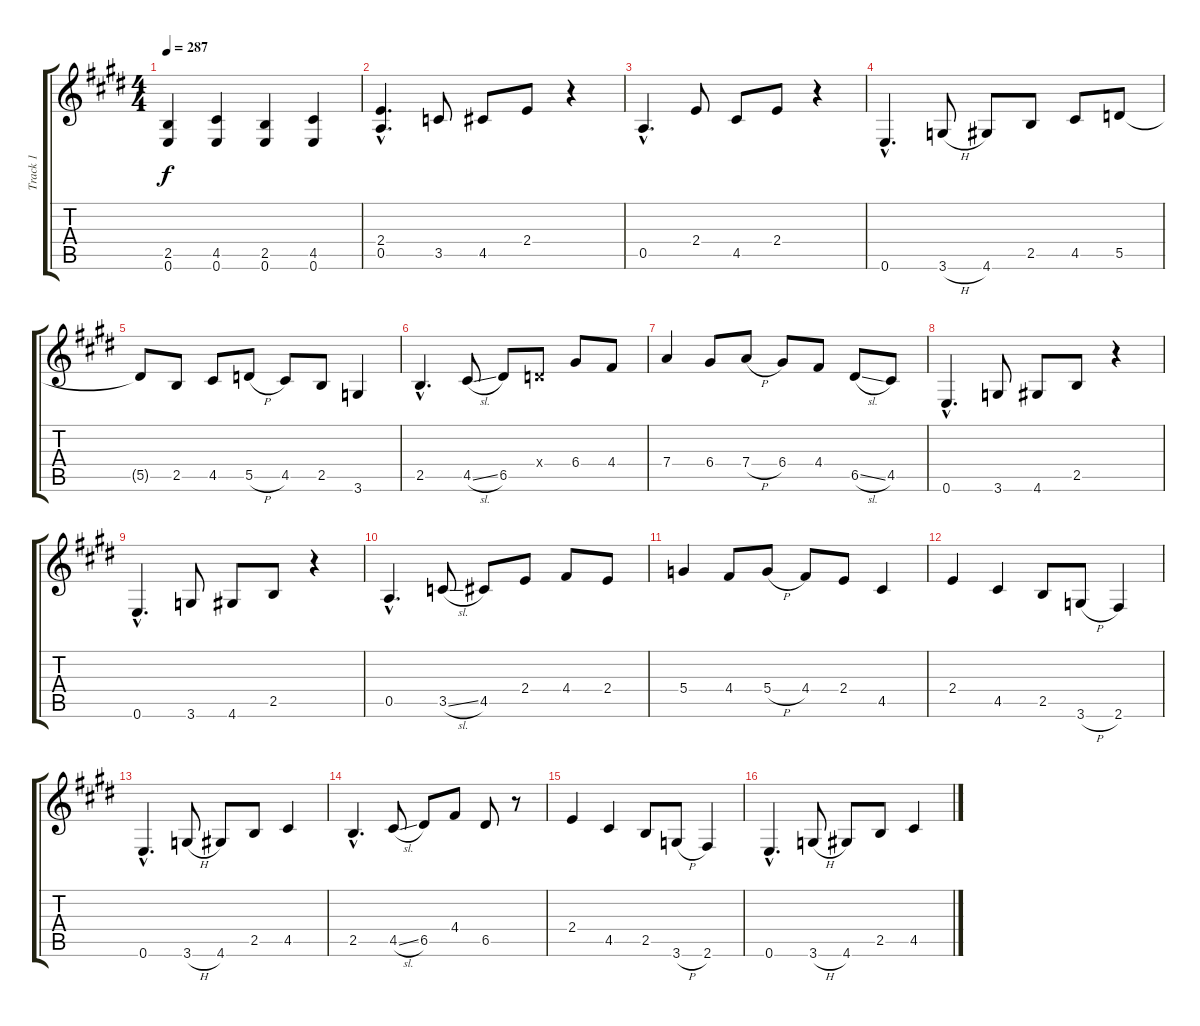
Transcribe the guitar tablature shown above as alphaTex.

\track ("Track 1" "Track 1") {instrument distortionguitar}
\staff {score tabs}
\tuning (E4 B3 G3 D3 A2 E2) {hide}
\ts (4 4)
\tempo 287
\clef g2
\ks c#minor
(2.5 0.6).4{dy f} (4.5 0.6).4 (2.5 0.6).4 (4.5 0.6).4 |
(2.4{hac} 0.5{hac}).4{d} 3.5.8 4.5.8 2.4.8 r.4 |
0.5{hac}.4{d} 2.4.8 4.5.8 2.4.8 r.4 |
0.6{hac}.4{d} 3.6{h}.8 4.6.8 2.5.8 4.5.8 5.5.8 |
5.5{t}.8 2.5.8 4.5.8 5.5{h}.8 4.5.8 2.5.8 3.6.4 |
2.5{hac}.4{d} 4.5{sl}.8 6.5.8 0.4{x}.8 6.4.8 4.4.8 |
7.4.4 6.4.8 7.4{h}.8 6.4.8 4.4.8 6.5{sl}.8 4.5.8 |
0.6{hac}.4{d} 3.6.8 4.6.8 2.5.8 r.4 |
0.6{hac}.4{d} 3.6.8 4.6.8 2.5.8 r.4 |
0.5{hac}.4{d} 3.5{sl}.8 4.5.8 2.4.8 4.4.8 2.4.8 |
5.4.4 4.4.8 5.4{h}.8 4.4.8 2.4.8 4.5.4 |
2.4.4 4.5.4 2.5.8 3.6{h}.8 2.6.4 |
0.6{hac}.4{d} 3.6{h}.8 4.6.8 2.5.8 4.5.4 |
2.5{hac}.4{d} 4.5{sl}.8 6.5.8 4.4.8 6.5.8 r.8 |
2.4.4 4.5.4 2.5.8 3.6{h}.8 2.6.4 |
0.6{hac}.4{d} 3.6{h}.8 4.6.8 2.5.8 4.5.4
